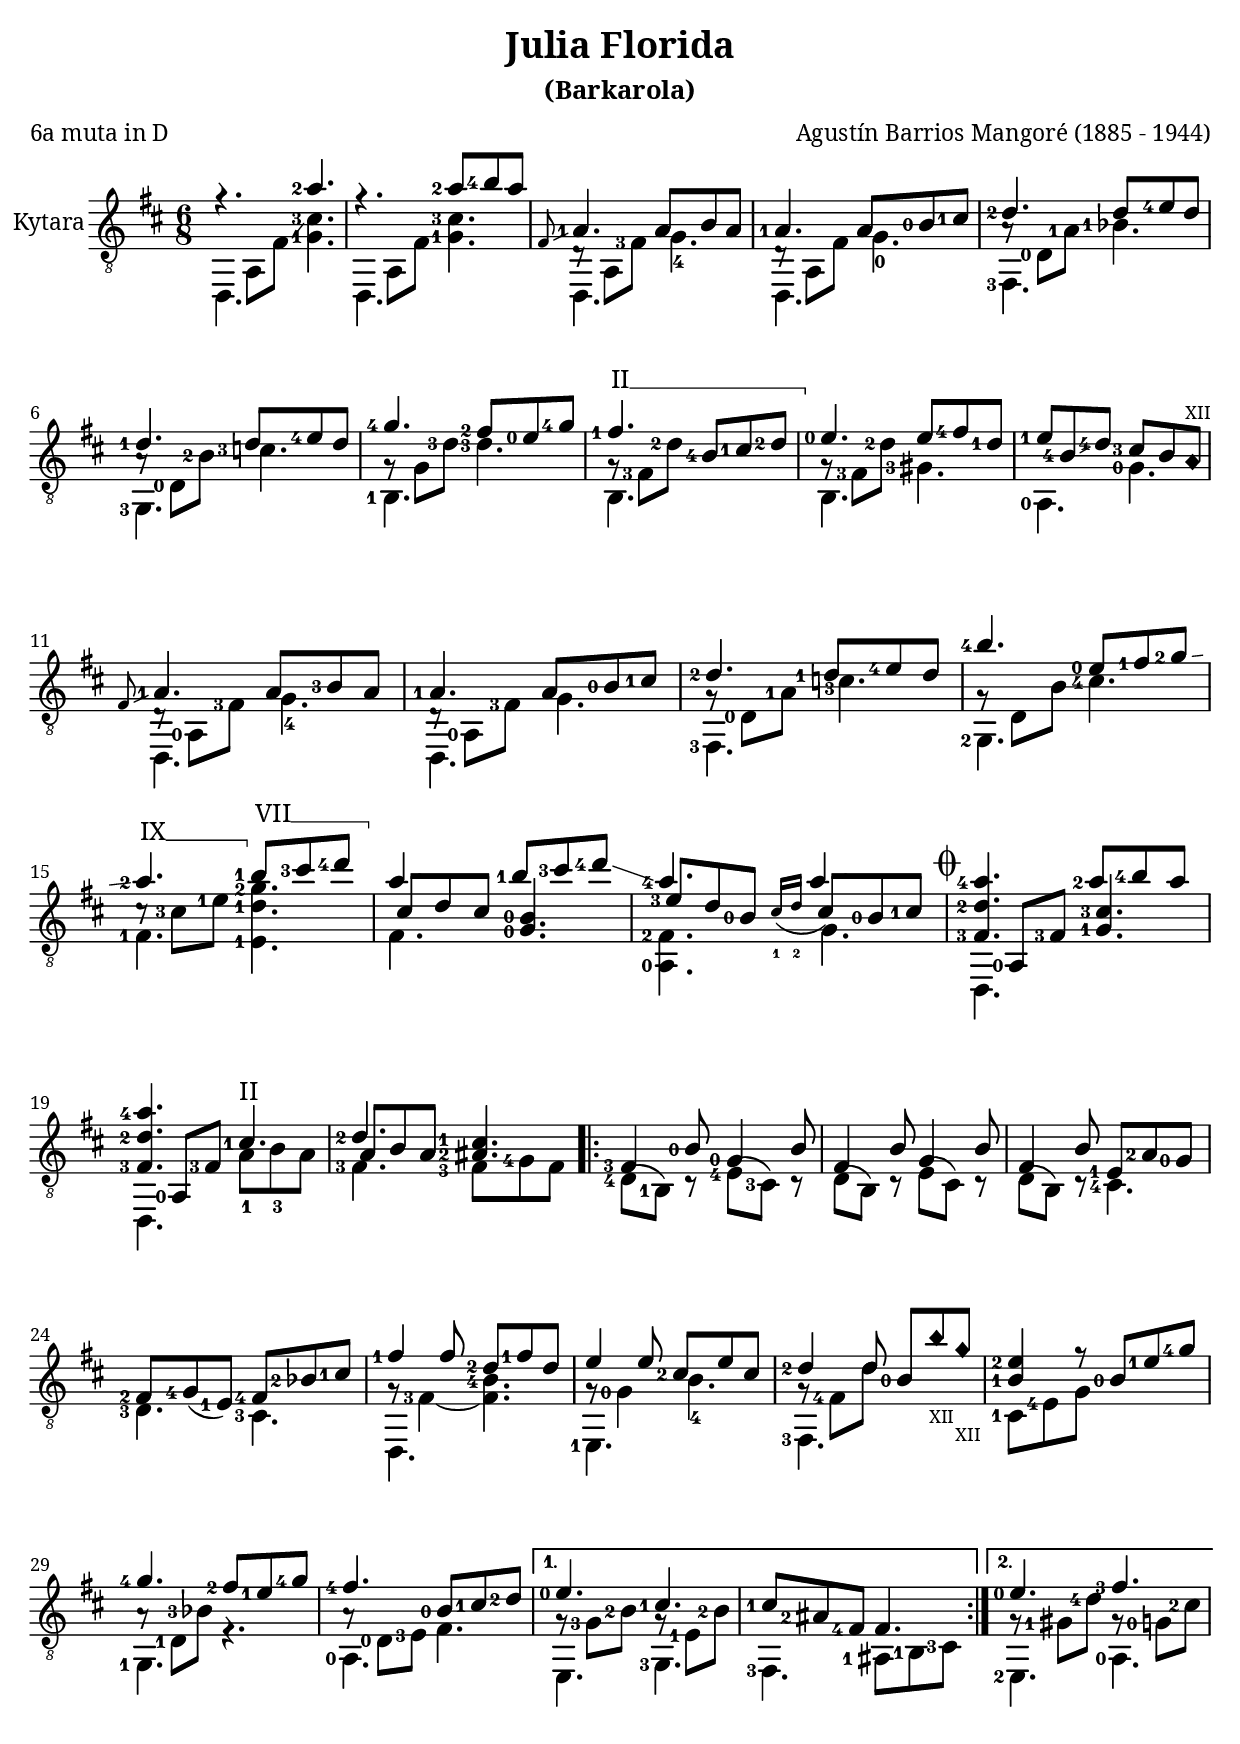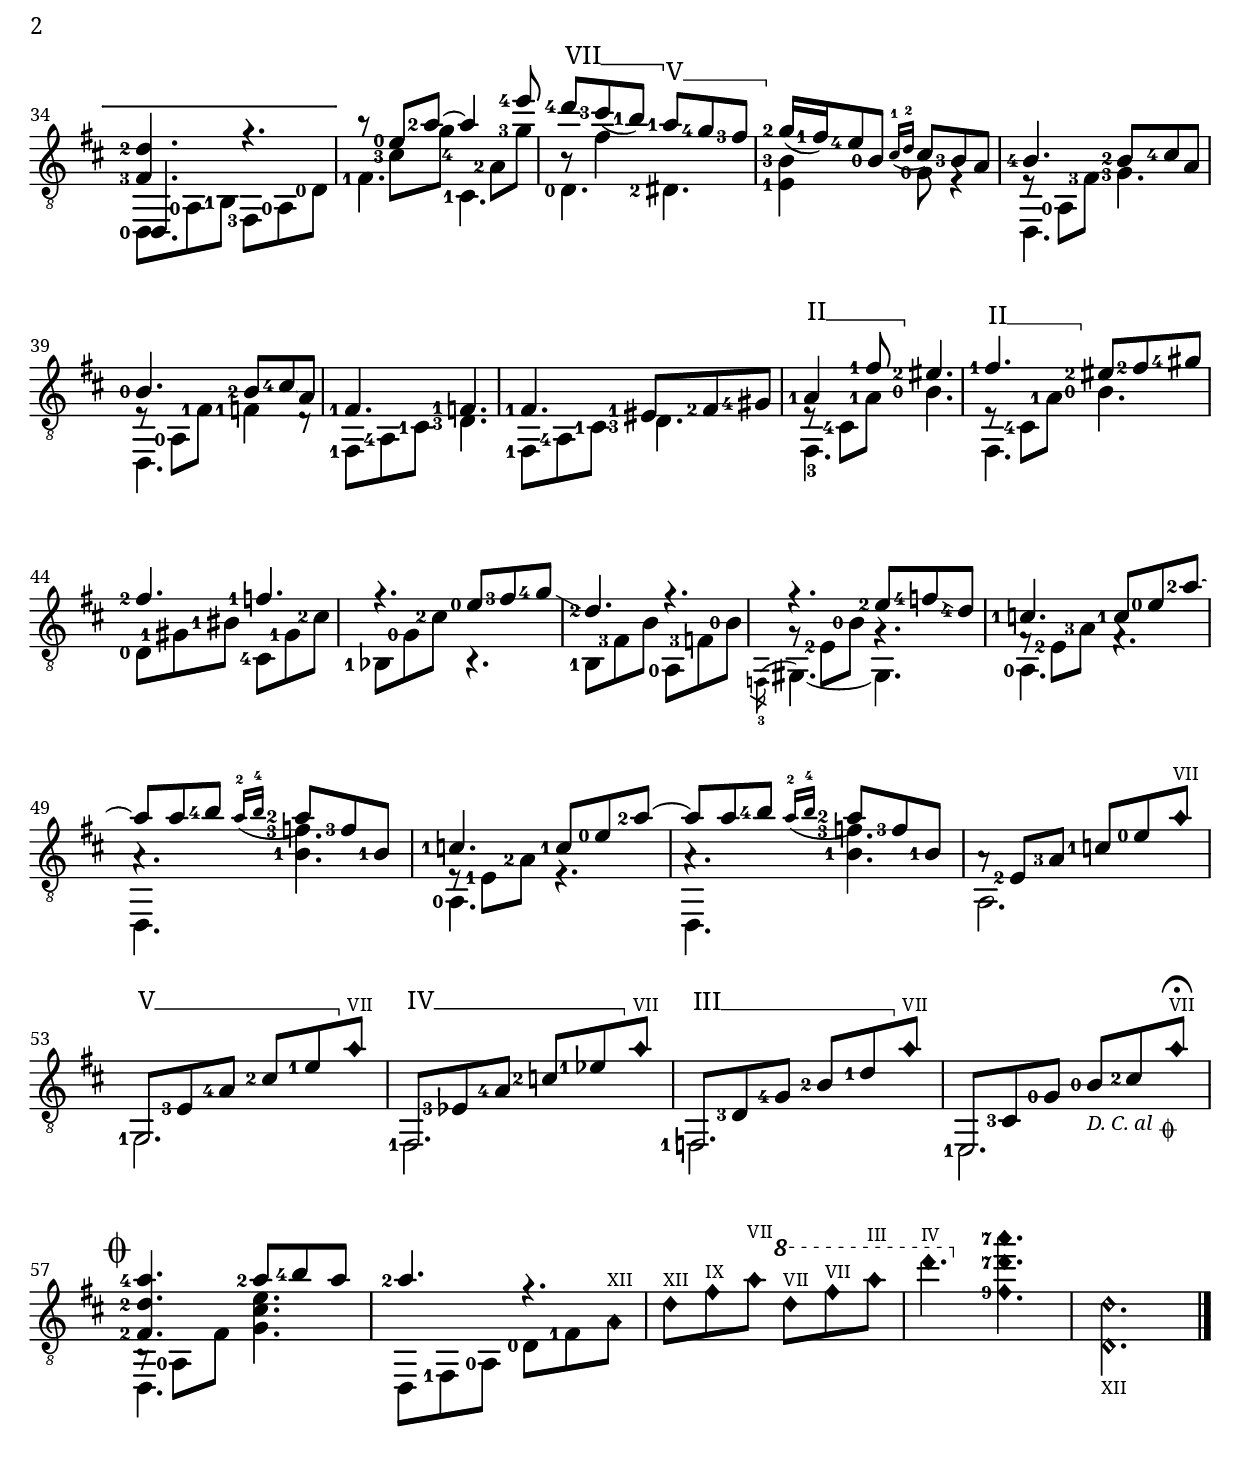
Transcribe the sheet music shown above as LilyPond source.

\version "2.18.0"
\language "deutsch"

\header {
	title = "Julia Florida"
	subtitle = "(Barkarola)"
	composer = "Agustín Barrios Mangoré (1885 - 1944)"
	poet = "6a muta in D"
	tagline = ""
}

barre = #(define-music-function (parser location barre music) (string? ly:music?) 
              (let ((elts (extract-named-music music '(NoteEvent EventChord RestEvent))))
                   (if (pair? elts)
                       (let ((first-element (first elts))
                             (last-element (last elts)))
                         (set! (ly:music-property first-element 'articulations)
                               (cons (make-music 'TextSpanEvent 'span-direction -1)
                                     (ly:music-property first-element 'articulations)))
                         (set! (ly:music-property last-element 'articulations)
                               (cons (make-music 'TextSpanEvent 'span-direction 1)
                                     (ly:music-property last-element 'articulations))))))
           #{
               \override TextSpanner.bound-details.left.text = \markup { \upright { #barre } }
	       \override TextSpanner.bound-details.right.text = \markup { \draw-line #'(0 . -0.5) }
	       \override TextSpanner.bound-details.right.padding = #-2
               \override TextSpanner.style = #'line
               #music
       #} )
   
tinystems = #(define-music-function (parser location how) (list?) #{ \override Stem.details.beamed-lengths = #how #} )
priraz = #(define-music-function (parser location music) (ly:music?) #{ \acciaccatura #music #} )
normstems = \revert Stem.details
extStrum = \override Arpeggio.positions = #'(-4 . 4)
normStrum = \revert Arpeggio.positions
empty = { \once \hide NoteHead \once \override NoteHead.no-ledgers = ##t }
vacuum = { \hide NoteHead \override NoteHead.no-ledgers = ##t }
visible = { \undo \hide NoteHead \revert NoteHead.no-ledgers }
tamb = \markup { T }
coda = \mark\markup\musicglyph #"scripts.coda"
segno = \mark\markup\musicglyph #"scripts.segno"
flag = \once \override NoteHead.style = #'harmonic-mixed
flagOn = \override NoteHead.style = #'harmonic-mixed
flagOff = \revert NoteHead.style
% pro zhuštěnou versi se použije \fontsize #-3
ffXII = \markup{\tiny XII}
ffVII = \markup{\tiny VII}
ffV = \markup{\tiny V}
ffIV = \markup{\tiny IV}
ffIII = \markup{\tiny III}
ffIX = \markup{\tiny IX}

osm = \set Staff.ottavation = #"8"

fO = \markup { \italic o }
fA = \markup { \italic a }
fM = \markup { \italic m }
fI = \markup { \italic i }
fP = \markup { \italic p }

sup = \arpeggioArrowUp
sdown = \arpeggioArrowDown
strum = \arpeggio

fleft = \set fingeringOrientations = #'(left)
fright = \set fingeringOrientations = #'(right)
fdown = \set fingeringOrientations = #'(down)
fup = \set fingeringOrientations = #'(up)

% #(set-global-staff-size 17)
#(set-global-staff-size 23)

global = {
	\key d \major
	\time 6/8
	\set fingeringOrientations = #'(left)
	\set stringNumberOrientations = #'(down)
	\mergeDifferentlyHeadedOn
	\mergeDifferentlyDottedOn
	\override Score.BarNumber.self-alignment-X = #LEFT
	\override Glissando.breakable = ##t
	\override Glissando.after-line-breaking = ##t
	\set Score.tempoHideNote = ##t
	\override TupletBracket.bracket-visibility = ##f
	%\set fontSize = #-2
	\set fontSize = #1
}

melody = {	
	\global
	\voiceOne
	\tupletUp
	\slurDown

	r4. <a'-2> | r <a'-2>8 <h'-4> a' | \grace fis\glissando <a-1>4. a8 h a | <a-1>4. a8 <h-0> <cis'-1> | <d'-2>4. d'8 <e'-4> d' | <d'-1>4. d'8 <e'-4> d' | <g'-4>4. <fis'-2>8 <e'-0> <g'-4> |
	\barre "II" { <fis'-1>4. <h-4>8 <cis'-1> <d'-2> } | <e'-0>4. e'8 <fis'-4> <d'-1> | <e'-1> <h-4>\glissando <d'-4> <cis'-3> h \flag a^\ffXII | \grace fis8\glissando <a-1>4. a8 <h-3> a | <a-1>4. a8 <h-0> <cis'-1> |
	<d'-2>4. <d'-1>8 <e'-4> d' | <h'-4>4. <e'-0>8 <fis'-1> <g'-2>\glissando | <a'-2>4. \barre "VII" { <h'-1>8 <cis''-3> <d''-4> } | a'4. \stemUp <h'-1>8 <cis''-3> <d''-4>\glissando |  <a'-4>4. a' |
	\coda <a'-4 d'-2 fis-3>4. <a'-2>8 <h'-4> a' | <a'-4 d'-2 fis-3>4. <cis'-1>4.^\markup{II} | <d'-2> <cis'-1 ais-2>4. |

	\repeat volta 2
	{
		<fis-3>4 <h-0>8 <g-0>4 h8 | fis4 h8 g4 h8 | fis4 h8 <e-1> <a-2> <g-0> | <fis-2> <g-4>( <e-1>) <fis-4> <b-2> <cis'-1> | <fis'-1>4 fis'8 <d'-2> <fis'-1> d' | e'4 e'8 <cis'-2> e' cis' |
		<d'-2>4 d'8 <h-0> \flagOn h'_\ffXII g'_\ffXII \flagOff | <e'-2 h-1>4 r8 <h-0> <e'-1> <g'-4> | <g'-4>4. <fis'-2>8 <e'-1> <g'-4> | <fis'-4>4. <h-0>8 <cis'-1> <d'-2> | 
	}
	\alternative
	{	{ <e'-0>4. <cis'-1> | <cis'-1>8 <ais-2> <fis-4> fis4. | }
		{ <e'-0>4. <fis'-3> | <d'-2 fis-3>4. r | }
	}

	a'8\rest <e'-0> <a'-2>~ a'4 <e''-4>8 | \barre "VII" { <d''-4> <cis''-3>( <h'-1>) } \barre "V" { <a'-1> <g'-4> <fis'-3> } | <g'-2>16( <fis'-1>) <e'-4>8 <h-0> \priraz{cis'16-1 d'-2} cis'8 <h-3> a |
	<h-4>4. <h-2>8 <cis'-4> a | <h-0>4. <h-2>8 <cis'-4>\glissando a | <fis-1>4. <f-1> | <fis-1> <eis-1>8 <fis-2> <gis-4> | \barre "II" { <a-1>4 <fis'-1>8 } <eis'-2>4. | <fis'-1>4. <eis'-2>8  <fis'-2> <gis'-4> |
	<fis'-2>4. <f'-1> | r <e'-0>8 <fis'-3> <g'-4>\glissando | <d'-2>4. r | r <e'-2>8 <f'-4>\glissando <d'-4> | <c'-1>4. <c'-1>8 <e'-0> <a'-2>~ | a' a' <h'-4> \priraz{a'16-2 h'-4} <a'-2>8 <f'-3> <h-1> | 
	<c'-1>4. <c'-1>8 <e'-0> <a'-2>~ | a' a' <h'-4> \priraz{a'16-2 h'-4} <a'-2>8 <f'-3> <h-1> | a\rest <e-2> <a-3> <c'-1> <e'-0> \flag a'^\ffVII | \barre "V" { <g,-1> <e-3> <a-4> <cis'-2> <e'-1> } \flag a'^\ffVII |
	\barre "IV" { <fis,-1> <es-3> <a-4> <c'-2> <es'-1> } \flag a'^\ffVII | \barre "III" { <f,-1> <d-3> <g-4> <h-2> <d'-1> } \flag a'^\ffVII |
	<e,-1> <cis-3> <g-0> <h-0>_\markup\line{\small\italic "D. C. al" \tiny\musicglyph #"scripts.coda"} <cis'-2> \flag a'^\fermata^\ffVII |\break

	\coda <a'-4 d'-2 fis-2>4. <a'-2>8 <h'-4> a' | <a'-2>4. r | s2. | s | s \bar "|."


}

basses = {
	\global
	 \voiceTwo
	 \stemDown
	 \slurUp

	 s8 a, fis\glissando <cis'-3 g-1>4. | s8 a, fis <cis'-3 g-1>4. | d8\rest a, <fis-3> \fdown <g-4>4. | d8\rest a, fis <g-0>4. \fleft | a8\rest <d-0> <a-1> <b-1>4. | a8\rest <d-0> <h-2> <c'-3>4. | g8\rest g <d'-3> <d'-3>4. |
	 g8\rest <fis-3> <d'-2> s4. | g8\rest <fis-3> <d'-2> <gis-3>4. | s2. | d8\rest <a,-0> <fis-3> \shiftOn\fdown <g-4>4. \shiftOff\fleft | d8\rest <a,-0> <fis-3> g4. | g8\rest <d-0> <a-1>  c'4. -\tweak X-offset #-1.2 -\tweak Y-offset #-0.7 -3 |
	 g8\rest d h <cis'-4>4. | \barre "IX" { c'8\rest <cis'-3> <e'-1> } <g'-2 d'-1 e-1>4. | \stemUp \shiftOn cis'8 d' cis' <g-0 h-0>4. |
	 \tinystems #'(4) <e'-3>8[ d' <h-0>] \normstems \slurDown\grace{cis'16-1( d'-2} cis'8) <h-0> \slurUp <cis'-1> | s <a,-0> <fis-3> <cis'-3 g-1>4. | s8 <a,-0> <fis-3> \fdown\stemDown <a-1> <h-3> a \fleft |
	 \stemUp a h a \stemDown <fis-3> <g-4> fis |

	 \repeat volta 2
	 {
	 	<d-4>8( <h,-1>) r <e-4>8( <cis-3>) r | d( h,) r e( cis) r | d( h,) r <cis-4>4. | <d-3>4. <cis-3> | g8\rest <fis-3>4~ <h-4 fis>4. | g8\rest <g-0>4 \fdown <h-4>4. \fleft | g8\rest <fis-4> d' s4. |
		<cis-1>8 <e-4> g s4. | a8\rest <d-1> <b-3> r4. | a8\rest <d-0> <e-3> fis4. |
	 }
	 \alternative
	 {
	 	{ g8\rest <g-3> <h-2> g\rest <e-1> <h-2> | <fis,-3>4. <ais,-1>8 <h,-1> <cis-3> | }
		{ g8\rest <gis-1> <d'-4> g\rest <g-0> <cis'-2> | <d,-0> <a,-0> <h,-1> <fis,-3> <a,-0> <d-0> | }
	 }

	s8 <cis'-3> g' -\tweak Y-offset #0 -4 s <a-2> <g'-3> | h\rest fis'4 s4. | <h-3 e-1>4 s8 <g-0> e4\rest | e8\rest <a,-0> <fis-3> s4. | e8\rest <a,-0> <fis-1> <f-1>4 d8\rest | <fis,-1> <a,-4> <cis-1> <d-3>4. |
	<fis,-1>8 <a,-4> <cis-1> <d-3>4. |  e8\rest <cis-4> <a-1> <h-0>4. | \barre "II" {e8\rest <cis-4> <a-1> } <h-0>4. | <d-0>8 <gis-1> <his-1> <cis-4> <gis-1> <cis'-2> | <b,-1> <g-0> <cis'-2> h,4.\rest |
	<h,-1>8 <fis-3> h <a,-0> <f-3> <h-0> | g\rest <e-2> <h-0> g4.\rest | f8\rest <e-2> <a-3> f4.\rest | a\rest <f'-3 h-1> | e8\rest <e-1> <a-2> e4.\rest | a\rest <f'-3 h-1>4. | s2. | 
	s | s | s | s |

	h,8\rest <a,-0> fis <e' cis' g>4. | d,8 <fis,-1> <a,-0> <d-0> <fis-1> \flagOn a^\ffXII | d'^\ffXII fis'^\ffIX a'^\ffVII \ottava #1 \osm d''^\ffVII fis''^\ffVII a''^\ffIII d'''4.^\ffIV \ottava #0 <d''-7 a''-7 fis'-9> |
	<d' d>2._\ffXII
}

ostinato = {
	\global
	\voiceTwo
	\stemDown
	\slurUp

	d,4. s | d, s | d, s | d, s | <fis,-3> s | <g,-3> s | <h,-1> s | h, s | h, s | <a,-0> <g-0> | d, s | d, s | <fis,-3> s | <g,-2> s | <fis-1> s | fis s |
	<fis-2 a,-0> \once\override NoteHead.X-offset = #1 \once\override Stem.X-offset = #1 g | d, s | d, s | <fis-3> s |
	
	\repeat volta 2
	{
		s2. | s | s | s | d,4. s | <e,-1> s | <fis,-3> s | s s | <g,-1> s | <a,-0> s |
	}
	\alternative { { e, <g,-3> | s s } { <e,-2> <a,-0> | \stemUp d, \stemDown s } }

	<fis-1>4. <cis-1> | <d-0> <dis-2> | s s | d, <g-3> | d, s | s2. | s | fis,4.-3 s | fis, s | s2. | s | s | \priraz{f,16-3} gis,4.~ gis, | <a,-0> s | d, s | <a,-0> s | d, s |
	a,2. | g, | fis, | f, | e, |

	d,4. s | s2. | s | s | s
}

lining = {
	\global
	\repeat unfold 4 { s2. | \noBreak } s | \break
	\repeat unfold 4 { s2. | \noBreak } s | \break
	\repeat unfold 5 { s2. | \noBreak } s | \break
	\repeat unfold 5 { s2. | \noBreak } s | \break
	\repeat unfold 5 { s2. | \noBreak } s | \break
	\repeat unfold 5 { s2. | \noBreak } s | \break
	\repeat unfold 5 { s2. | \noBreak } s | \break
	\repeat unfold 5 { s2. | \noBreak } s | \break
	\repeat unfold 5 { s2. | \noBreak } s | \break
}

\paper
{
		#(define fonts (make-pango-font-tree "Georgia" "Arial" "Courier New" 1 ) )
		system-system-spacing #'basic-distance = #20
		indent = #10
		left-margin = #5
		right-margin = #5
		top-margin = #3
		bottom-margin = #6

%		page-count = #1
}

\score {
	\new Staff \with {
		midiInstrument = "acoustic guitar (nylon)"
		instrumentName = "Kytara"
	} {
		<<
			\new Voice { \clef "treble_8" \melody }
			\new Voice { \clef "treble_8" \basses }
			\new Voice { \clef "treble_8" \ostinato }
%			\new Voice { \clef "treble_8" \lining }
		>>
	}
	\layout { }
	\midi {
		\context {
			\Score
			tempoWholesPerMinute = #(ly:make-moment 70 4)
			\override SpacingSpanner.common-shortest-duration = #(ly:make-moment 1/1)
		}
	}
}
